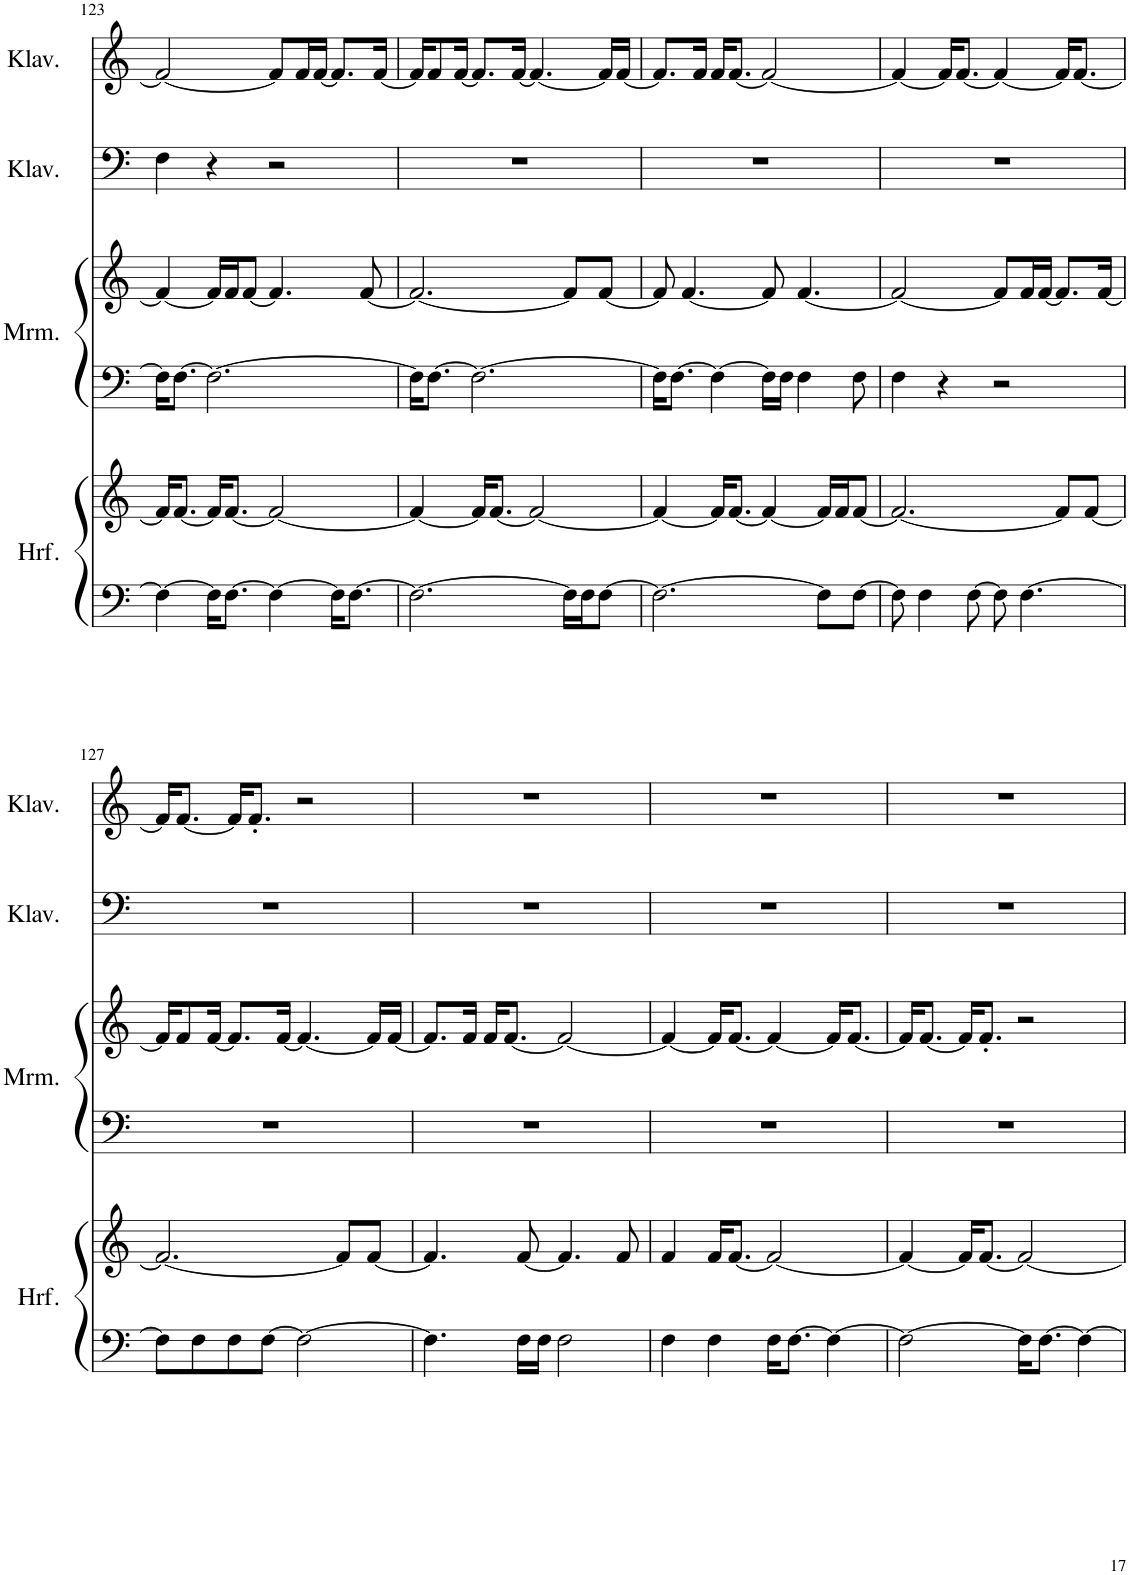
**kern	**kern	**kern	**kern	**kern	**kern
*part4	*part4	*part3	*part3	*part2	*part1
*staff6	*staff5	*staff4	*staff3	*staff2	*staff1
*I"Harfe	*	*I"Marimba	*	*I"Klavier	*I"Klavier
*I'Hrf.	*	*I'Mrm.	*	*I'Klav.	*I'Klav.
!!LO:PB:g=z
*clefF4	*clefG2	*clefF4	*clefG2	*clefF4	*clefG2
*k[]	*k[]	*k[]	*k[]	*k[]	*k[]
*M4/4	*M4/4	*M4/4	*M4/4	*M4/4	*M4/4
=123	=123	=123	=123	=123	=123
4F\_	16f/KL]	16F\KL]	4f/_	4F\	2f/_
.	[8.f/J	[8.F\J	.	.	.
16F\KL]	16f/KL]	2.F\_	16f/LL]	4r	.
[8.F\J	[8.f/J	.	16f/J	.	.
.	.	.	[8f/J	.	.
4F\_	2f/_	.	4.f/]	2r	8f/L]
.	.	.	.	.	16f/L
.	.	.	.	.	[16f/JJ
16F\KL]	.	.	.	.	8.f/L]
[8.F\J	.	.	.	.	.
.	.	.	[8f/	.	.
.	.	.	.	.	[16f/Jk
=124	=124	=124	=124	=124	=124
2.F\_	4f/_	16F\KL]	2.f/_	1r	16f/KL]
.	.	[8.F\J	.	.	8f/
.	.	.	.	.	[16f/Jk
.	16f/KL]	2.F\_	.	.	8.f/L]
.	[8.f/J	.	.	.	.
.	.	.	.	.	[16f/Jk
.	2f/_	.	.	.	4.f/_
16F\LL]	.	.	8f/L]	.	.
16F\J	.	.	.	.	.
[8F\J	.	.	[8f/J	.	16f/LL]
.	.	.	.	.	[16f/JJ
=125	=125	=125	=125	=125	=125
2.F\_	4f/_	16F\KL]	8f/]	1r	8.f/L]
.	.	[8.F\J	.	.	.
.	.	.	[4.f/	.	.
.	.	.	.	.	16f/Jk
.	16f/KL]	4F\_	.	.	16f/KL
.	[8.f/J	.	.	.	[8.f/J
.	4f/_	16F\LL]	8f/]	.	2f/_
.	.	16F\JJ	.	.	.
.	.	4F\	[4.f/	.	.
8F\L]	16f/LL]	.	.	.	.
.	16f/J	.	.	.	.
[8F\J	[8f/J	8F\	.	.	.
=126	=126	=126	=126	=126	=126
8F\]	2.f/_	4F\	2f/_	1r	4f/_
4F\	.	.	.	.	.
.	.	4r	.	.	16f/KL]
.	.	.	.	.	[8.f/J
[8F\	.	.	.	.	.
8F\]	.	2r	8f/L]	.	4f/_
[4.F\	.	.	16f/L	.	.
.	.	.	[16f/JJ	.	.
.	8f/L]	.	8.f/L]	.	16f/KL]
.	.	.	.	.	[8.f/J
.	[8f/J	.	.	.	.
.	.	.	[16f/Jk	.	.
!!LO:LB:g=z
=127	=127	=127	=127	=127	=127
8F\L]	2.f/_	1r	16f/KL]	1r	16f/KL]
.	.	.	8f/	.	[8.f/J
8F\	.	.	.	.	.
.	.	.	[16f/Jk	.	.
8F\	.	.	8.f/L]	.	16f/KL]
.	.	.	.	.	8.f'/J
[8F\J	.	.	.	.	.
.	.	.	[16f/Jk	.	.
2F\_	.	.	4.f/_	.	2r
.	8f/L]	.	.	.	.
.	[8f/J	.	16f/LL]	.	.
.	.	.	[16f/JJ	.	.
=128	=128	=128	=128	=128	=128
4.F\]	4.f/]	1r	8.f/L]	1r	1r
.	.	.	16f/Jk	.	.
.	.	.	16f/KL	.	.
.	.	.	[8.f/J	.	.
16F\LL	[8f/	.	.	.	.
16F\JJ	.	.	.	.	.
2F\	4.f/]	.	2f/_	.	.
.	8f/	.	.	.	.
=129	=129	=129	=129	=129	=129
4F\	4f/	1r	4f/_	1r	1r
4F\	16f/KL	.	16f/KL]	.	.
.	[8.f/J	.	[8.f/J	.	.
16F\KL	2f/_	.	4f/_	.	.
[8.F\J	.	.	.	.	.
4F\_	.	.	16f/KL]	.	.
.	.	.	[8.f/J	.	.
=130	=130	=130	=130	=130	=130
2F\_	4f/_	1r	16f/KL]	1r	1r
.	.	.	[8.f/J	.	.
.	16f/KL]	.	16f/KL]	.	.
.	[8.f/J	.	8.f'/J	.	.
16F\KL]	2f/_	.	2r	.	.
[8.F\J	.	.	.	.	.
4F\_	.	.	.	.	.
=	=	=	=	=	=
*-	*-	*-	*-	*-	*-
